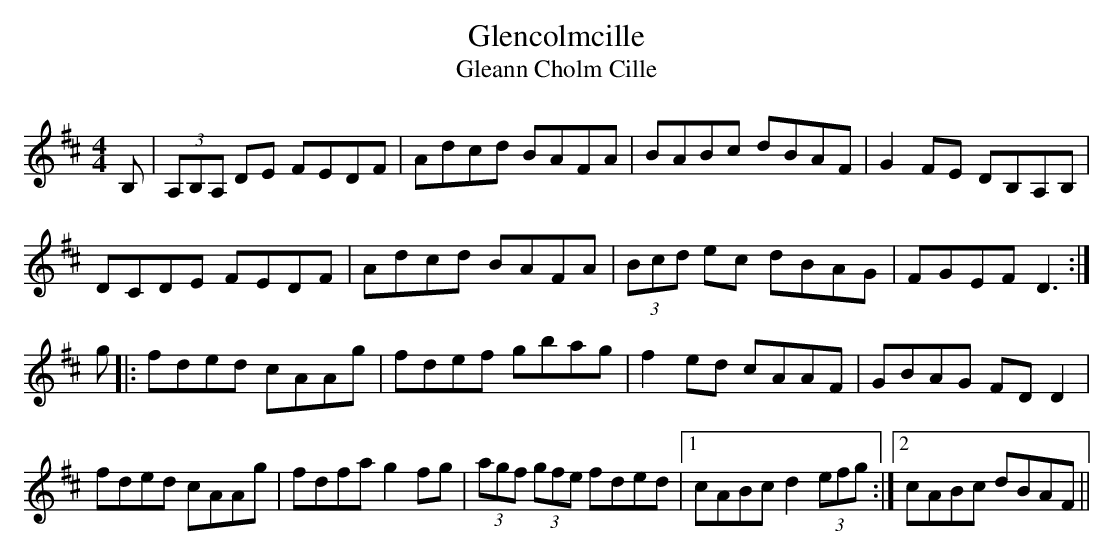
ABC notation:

X:1
T: Glencolmcille
T: Gleann Cholm Cille
L: 1/8
M: 4/4
K: D
B,|(3A,B,A, DE FEDF|Adcd BAFA|BABc dBAF|G2 FE DB,A,B,|
DCDE FEDF|Adcd BAFA|(3Bcd ec dBAG|FGEF D3 :|
g|: fded cAAg|fdef gbag|f2 ed cAAF|GBAG FD D2|
fded cAAg|fdfa g2 fg|(3agf (3gfe fded|1 cABc d2 (3efg :|2\
cABc dBAF ||
